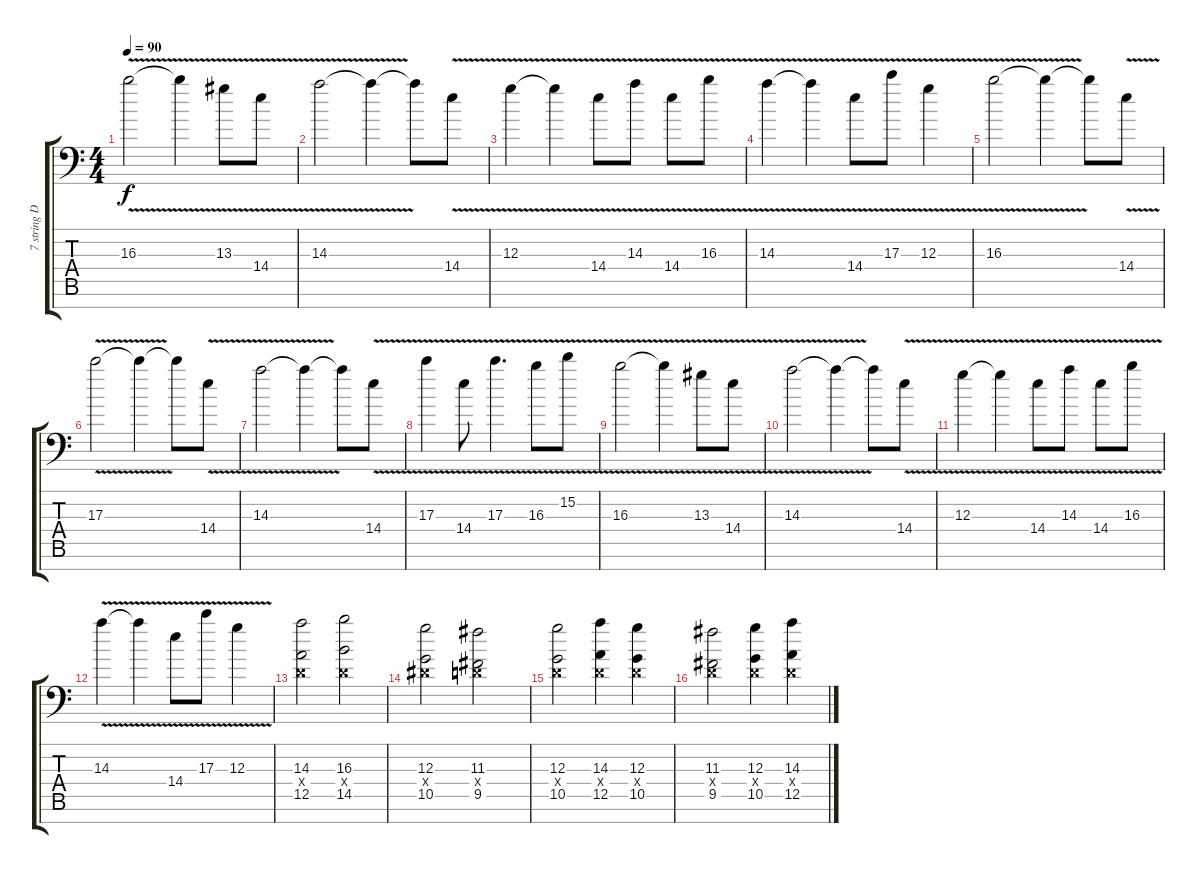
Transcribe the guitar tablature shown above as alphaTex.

\track ("7 string Drop A" "7 string D") {instrument electricguitarclean}
\staff {score tabs}
\tuning (E4 B3 G3 D3 A2 E2 A1) {hide}
\ts (4 4)
\tempo 90
\clef f4
\ks c
16.3{v}.2{dy f} 16.3{t}.4 13.3{v}.8 14.4{v}.8 |
14.3{v}.2 14.3{t}.4 14.3{t}.8 14.4{v}.8 |
12.3{v}.4 12.3{t}.4 14.4{v}.8 14.3{v}.8 14.4{v}.8 16.3{v}.8 |
14.3{v}.4 14.3{t}.4 14.4{v}.8 17.3{v}.8 12.3{v}.4 |
16.3{v}.2 16.3{t}.4 16.3{t}.8 14.4{v}.8 |
17.3{v}.2 17.3{t}.4 17.3{t}.8 14.4{v}.8 |
14.3{v}.2 14.3{t}.4 14.3{t}.8 14.4{v}.8 |
17.3{v}.4 14.4{v}.8 17.3{v}.4{d} 16.3{v}.8 15.2{v}.8 |
16.3{v}.2 16.3{t}.4 13.3{v}.8 14.4{v}.8 |
14.3{v}.2 14.3{t}.4 14.3{t}.8 14.4{v}.8 |
12.3{v}.4 12.3{t}.4 14.4{v}.8 14.3{v}.8 14.4{v}.8 16.3{v}.8 |
14.3{v}.4 14.3{t}.4 14.4{v}.8 17.3{v}.8 12.3{v}.4 |
(14.3 0.4{x} 12.5).2 (16.3 0.4{x} 14.5).2 |
(12.3 1.4{x} 10.5).2 (11.3 0.4{x} 9.5).2 |
(12.3 0.4{x} 10.5).2 (14.3 0.4{x} 12.5).4 (12.3 0.4{x} 10.5).4 |
(11.3 0.4{x} 9.5).2 (12.3 0.4{x} 10.5).4 (14.3 0.4{x} 12.5).4
